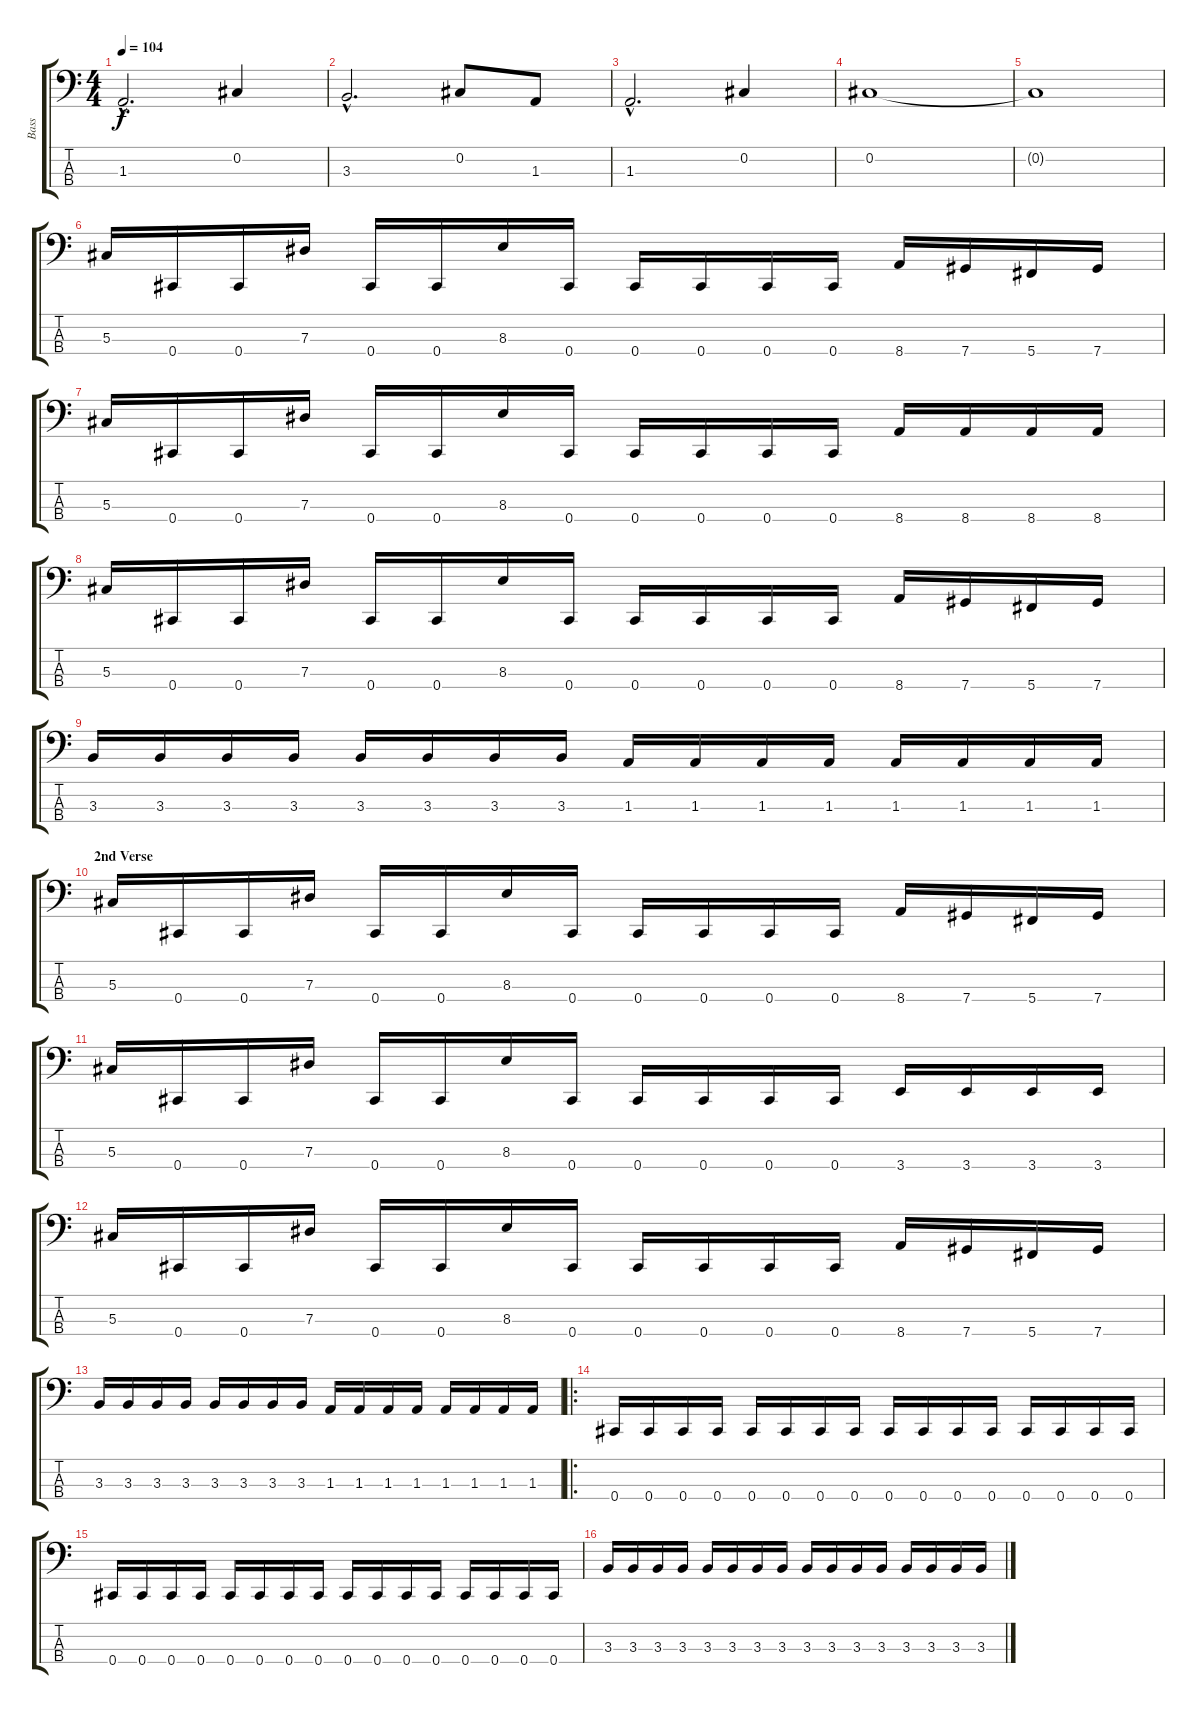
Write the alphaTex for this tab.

\track ("Bass" "Bass") {instrument electricbassfinger}
\staff {score tabs}
\tuning (Gb2 Db2 Ab1 Db1) {hide}
\ts (4 4)
\tempo 104
\clef f4
\ks c
1.3{hac}.2{d dy f} 0.2.4 |
3.3{hac}.2{d} 0.2.8 1.3.8 |
1.3{hac}.2{d} 0.2.4 |
0.2.1 |
0.2{t}.1 |
5.3.16 0.4.16 0.4.16 7.3.16 0.4.16 0.4.16 8.3.16 0.4.16 0.4.16 0.4.16 0.4.16 0.4.16 8.4.16 7.4.16 5.4.16 7.4.16 |
5.3.16 0.4.16 0.4.16 7.3.16 0.4.16 0.4.16 8.3.16 0.4.16 0.4.16 0.4.16 0.4.16 0.4.16 8.4.16 8.4.16 8.4.16 8.4.16 |
5.3.16 0.4.16 0.4.16 7.3.16 0.4.16 0.4.16 8.3.16 0.4.16 0.4.16 0.4.16 0.4.16 0.4.16 8.4.16 7.4.16 5.4.16 7.4.16 |
3.3.16 3.3.16 3.3.16 3.3.16 3.3.16 3.3.16 3.3.16 3.3.16 1.3.16 1.3.16 1.3.16 1.3.16 1.3.16 1.3.16 1.3.16 1.3.16 |
\section ("" "2nd Verse")
5.3.16 0.4.16 0.4.16 7.3.16 0.4.16 0.4.16 8.3.16 0.4.16 0.4.16 0.4.16 0.4.16 0.4.16 8.4.16 7.4.16 5.4.16 7.4.16 |
5.3.16 0.4.16 0.4.16 7.3.16 0.4.16 0.4.16 8.3.16 0.4.16 0.4.16 0.4.16 0.4.16 0.4.16 3.4.16 3.4.16 3.4.16 3.4.16 |
5.3.16 0.4.16 0.4.16 7.3.16 0.4.16 0.4.16 8.3.16 0.4.16 0.4.16 0.4.16 0.4.16 0.4.16 8.4.16 7.4.16 5.4.16 7.4.16 |
3.3.16 3.3.16 3.3.16 3.3.16 3.3.16 3.3.16 3.3.16 3.3.16 1.3.16 1.3.16 1.3.16 1.3.16 1.3.16 1.3.16 1.3.16 1.3.16 |
\ro
0.4.16 0.4.16 0.4.16 0.4.16 0.4.16 0.4.16 0.4.16 0.4.16 0.4.16 0.4.16 0.4.16 0.4.16 0.4.16 0.4.16 0.4.16 0.4.16 |
0.4.16 0.4.16 0.4.16 0.4.16 0.4.16 0.4.16 0.4.16 0.4.16 0.4.16 0.4.16 0.4.16 0.4.16 0.4.16 0.4.16 0.4.16 0.4.16 |
3.3.16 3.3.16 3.3.16 3.3.16 3.3.16 3.3.16 3.3.16 3.3.16 3.3.16 3.3.16 3.3.16 3.3.16 3.3.16 3.3.16 3.3.16 3.3.16
